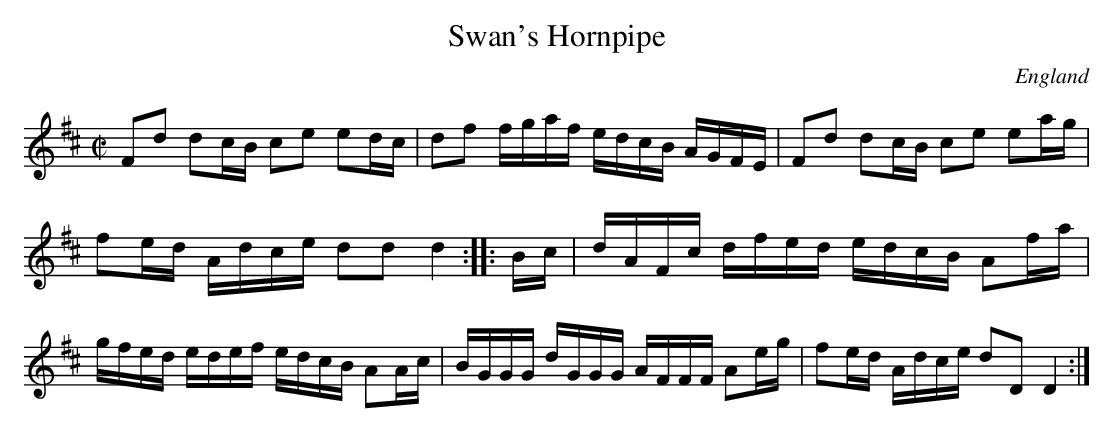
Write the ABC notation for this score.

X:1
T:Swan's Hornpipe
L:1/16
M:C|
O:England
K:D
F2d2 d2cB c2e2 e2dc |d2f2 fgaf edcB AGFE |\
F2d2 d2cB c2e2 e2ag |
f2ed Adce d2d2 d4 :: \
Bc|\
dAFc dfed edcB A2fa |
gfed edef edcB A2Ac |\
BGGG dGGG AFFF A2eg |f2ed Adce d2D2 D4:|
